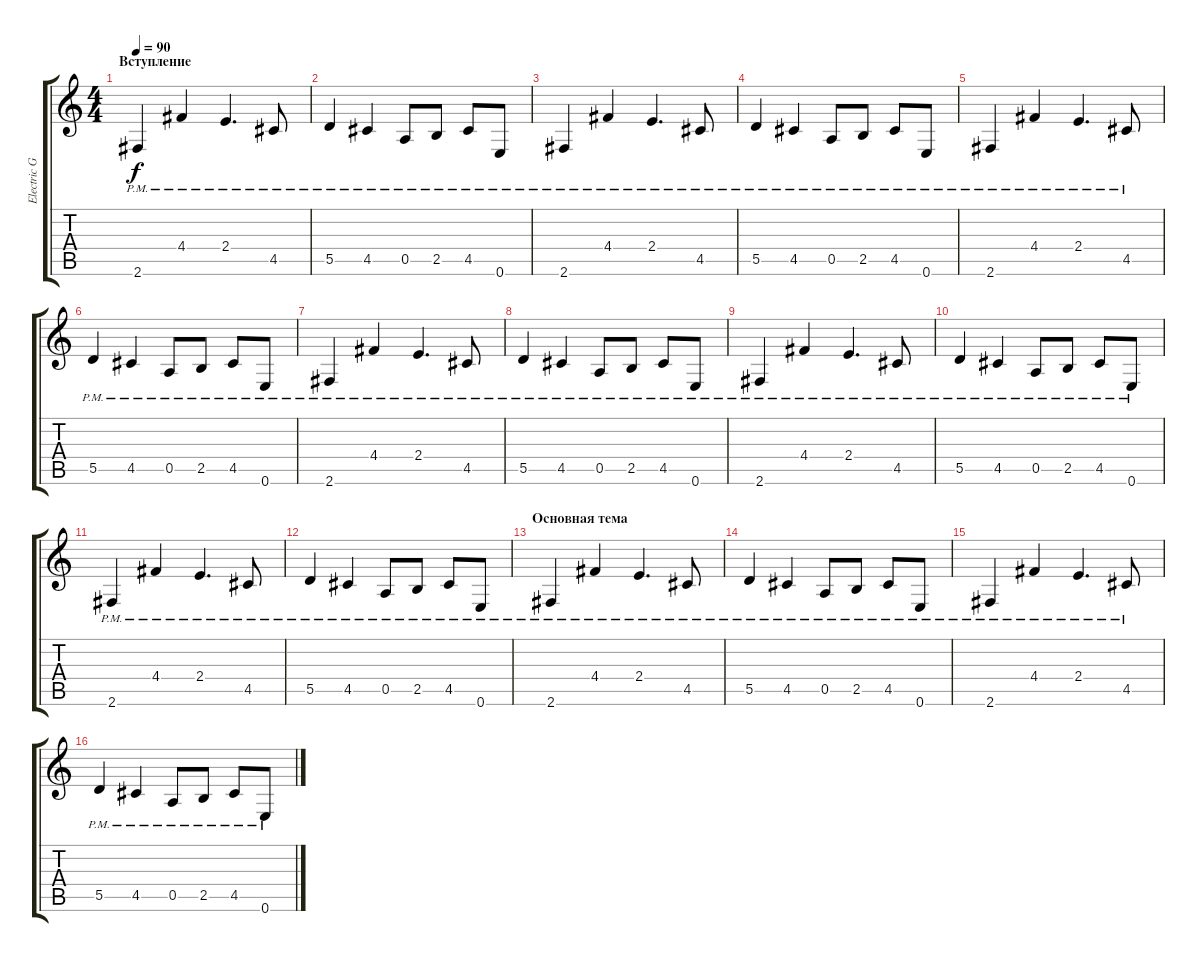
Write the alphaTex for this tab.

\track ("Electric Guitar" "Electric G") {instrument electricguitarclean}
\staff {score tabs}
\tuning (E4 B3 G3 D3 A2 E2) {hide}
\ts (4 4)
\section ("" "Вступление")
\tempo 90
\clef g2
\ks c
2.6{pm}.4{dy f instrument electricguitarclean} 4.4{pm}.4 2.4{pm}.4{d} 4.5{pm}.8 |
5.5{pm}.4 4.5{pm}.4 0.5{pm}.8 2.5{pm}.8 4.5{pm}.8 0.6{pm}.8 |
2.6{pm}.4 4.4{pm}.4 2.4{pm}.4{d} 4.5{pm}.8 |
5.5{pm}.4 4.5{pm}.4 0.5{pm}.8 2.5{pm}.8 4.5{pm}.8 0.6{pm}.8 |
2.6{pm}.4 4.4{pm}.4 2.4{pm}.4{d} 4.5{pm}.8 |
5.5{pm}.4 4.5{pm}.4 0.5{pm}.8 2.5{pm}.8 4.5{pm}.8 0.6{pm}.8 |
2.6{pm}.4 4.4{pm}.4 2.4{pm}.4{d} 4.5{pm}.8 |
5.5{pm}.4 4.5{pm}.4 0.5{pm}.8 2.5{pm}.8 4.5{pm}.8 0.6{pm}.8 |
2.6{pm}.4 4.4{pm}.4 2.4{pm}.4{d} 4.5{pm}.8 |
5.5{pm}.4 4.5{pm}.4 0.5{pm}.8 2.5{pm}.8 4.5{pm}.8 0.6{pm}.8 |
2.6{pm}.4 4.4{pm}.4 2.4{pm}.4{d} 4.5{pm}.8 |
5.5{pm}.4 4.5{pm}.4 0.5{pm}.8 2.5{pm}.8 4.5{pm}.8 0.6{pm}.8 |
\section ("" "Основная тема")
2.6{pm}.4 4.4{pm}.4 2.4{pm}.4{d} 4.5{pm}.8 |
5.5{pm}.4 4.5{pm}.4 0.5{pm}.8 2.5{pm}.8 4.5{pm}.8 0.6{pm}.8 |
2.6{pm}.4 4.4{pm}.4 2.4{pm}.4{d} 4.5{pm}.8 |
5.5{pm}.4 4.5{pm}.4 0.5{pm}.8 2.5{pm}.8 4.5{pm}.8 0.6{pm}.8
